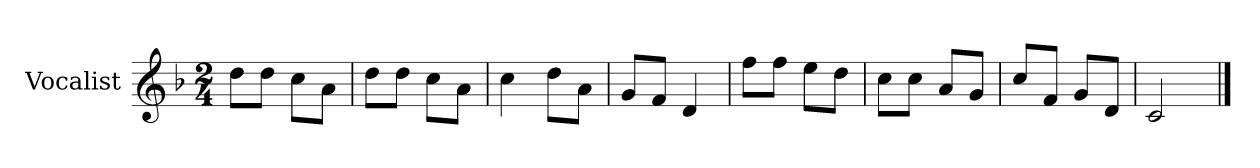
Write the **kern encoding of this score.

**kern
*part1
*staff1
*I"Vocalist
*k[b-]
*F:
*M2/4
=
8ddL
8ddJ
8ccL
8aJ
=1
8ddL
8ddJ
8ccL
8aJ
=2
4cc
8ddL
8aJ
=3
8gL
8fJ
4d
=4
8ffL
8ffJ
8eeL
8ddJ
=5
8ccL
8ccJ
8aL
8gJ
=6
8ccL
8fJ
8gL
8dJ
=7
2c
==
*-
